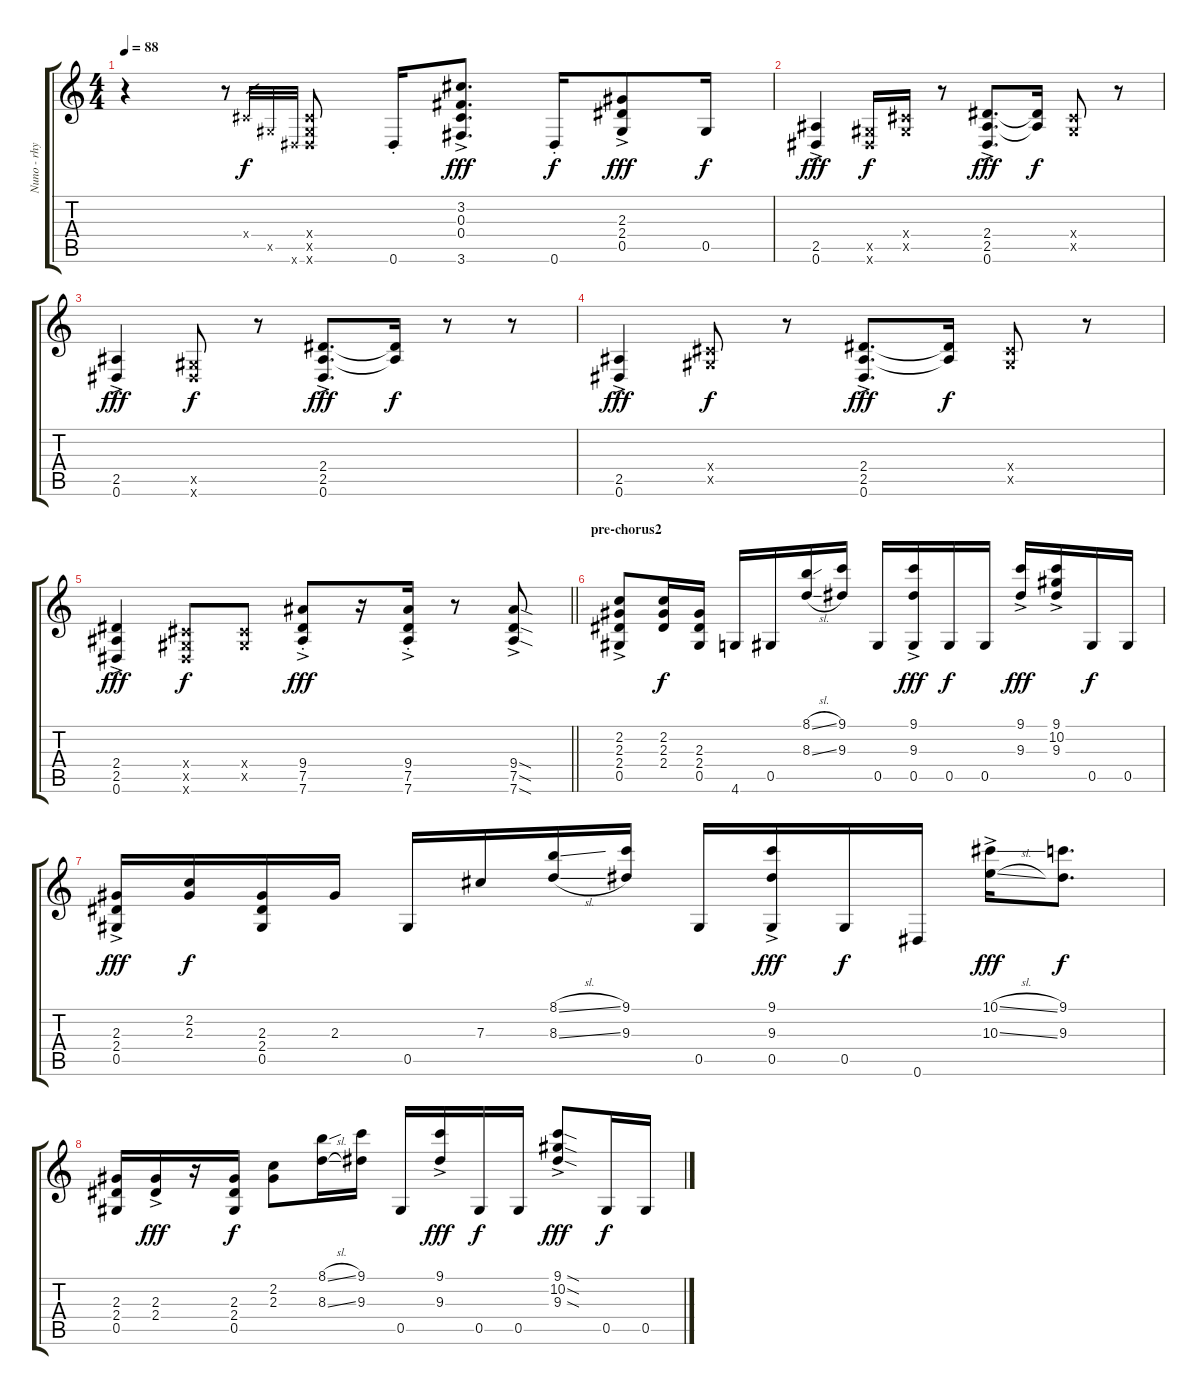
\track ("Nuno - rhythm" "Nuno - rhy") {instrument distortionguitar}
\staff {score tabs}
\tuning (Eb4 Bb3 Gb3 Db3 Ab2 Eb2) {hide}
\ts (4 4)
\tempo 88
\clef g2
\ks c
r.4{dy f} r.8 0.4{x}.32{gr} 0.5{x}.32{gr} 0.6{x}.32{gr} (0.4{x} 0.5{x} 0.6{x}).8 0.6{st}.16 (3.2{ac} 0.3{ac} 0.4{ac} 3.6{ac}).8{d dy fff} 0.6{st}.16{dy f} (2.3{ac} 2.4{ac} 0.5{ac}).8{dy fff} 0.5.16{dy f} |
(2.5{ac} 0.6{ac}).4{dy fff} (0.5{x} 0.6{x}).16{dy f} (0.4{x} 0.5{x}).16 r.8 (2.4{ac} 2.5{ac} 0.6{ac}).8{d dy fff} (2.4{t} 2.5{t}).16{dy f} (0.4{x} 0.5{x}).8 r.8 |
(2.5{ac} 0.6{ac}).4{dy fff} (0.5{x} 0.6{x}).8{dy f} r.8 (2.4{ac} 2.5{ac} 0.6{ac}).8{d dy fff} (2.4{t} 2.5{t}).16{dy f} r.8 r.8 |
(2.5{ac} 0.6{ac}).4{dy fff} (0.4{x} 0.5{x}).8{dy f} r.8 (2.4{ac} 2.5{ac} 0.6{ac}).8{d dy fff} (2.4{t} 2.5{t}).16{dy f} (0.4{x} 0.5{x}).8 r.8 |
\barLineRight lightlight
(2.4{ac} 2.5{ac} 0.6{ac}).4{dy fff} (0.4{x} 0.5{x} 0.6{x}).8{dy f} (0.4{x} 0.5{x}).8 (9.4{ac st} 7.5{ac st} 7.6{ac st}).8{dy fff} r.16 (9.4{ac st} 7.5{ac st} 7.6{ac st}).16 r.8 (9.4{sod ac} 7.5{sod ac} 7.6{sod ac}).8 |
\section ("" "pre-chorus2")
(2.2{ac} 2.3{ac} 2.4{ac} 0.5{ac}).8 (2.2 2.3 2.4).16{dy f} (2.3 2.4 0.5).16 4.6.16 0.5.16 (8.1{sl} 8.3{sl}).16 (9.1 9.3).16 0.5.16 (9.1{ac} 9.3{ac} 0.5).16{dy fff} 0.5.16{dy f} 0.5.16 (9.1{ac} 9.3{ac}).16{dy fff} (9.1{ac} 10.2{ac} 9.3{ac}).16 0.5.16{dy f} 0.5.16 |
(2.3{ac} 2.4{ac} 0.5{ac}).16{dy fff} (2.2 2.3).16{dy f} (2.3 2.4 0.5).16 2.3.16 0.5.16 7.3.16 (8.1{sl} 8.3{sl}).16 (9.1 9.3).16 0.5.16 (9.1{ac} 9.3{ac} 0.5).16{dy fff} 0.5.16{dy f} 0.6.16 (10.1{sl ac} 10.3{sl ac}).16{dy fff} (9.1 9.3).8{d dy f} |
(2.3 2.4 0.5).16 (2.3{ac} 2.4{ac}).16{dy fff} r.16 (2.3 2.4 0.5).16{dy f} (2.2 2.3).8 (8.1{sl} 8.3{sl}).16 (9.1 9.3).16 0.5.16 (9.1{ac} 9.3{ac}).16{dy fff} 0.5.16{dy f} 0.5.16 (9.1{sod ac} 10.2{sod ac} 9.3{sod ac}).8{dy fff} 0.5.16{dy f} 0.5.16
